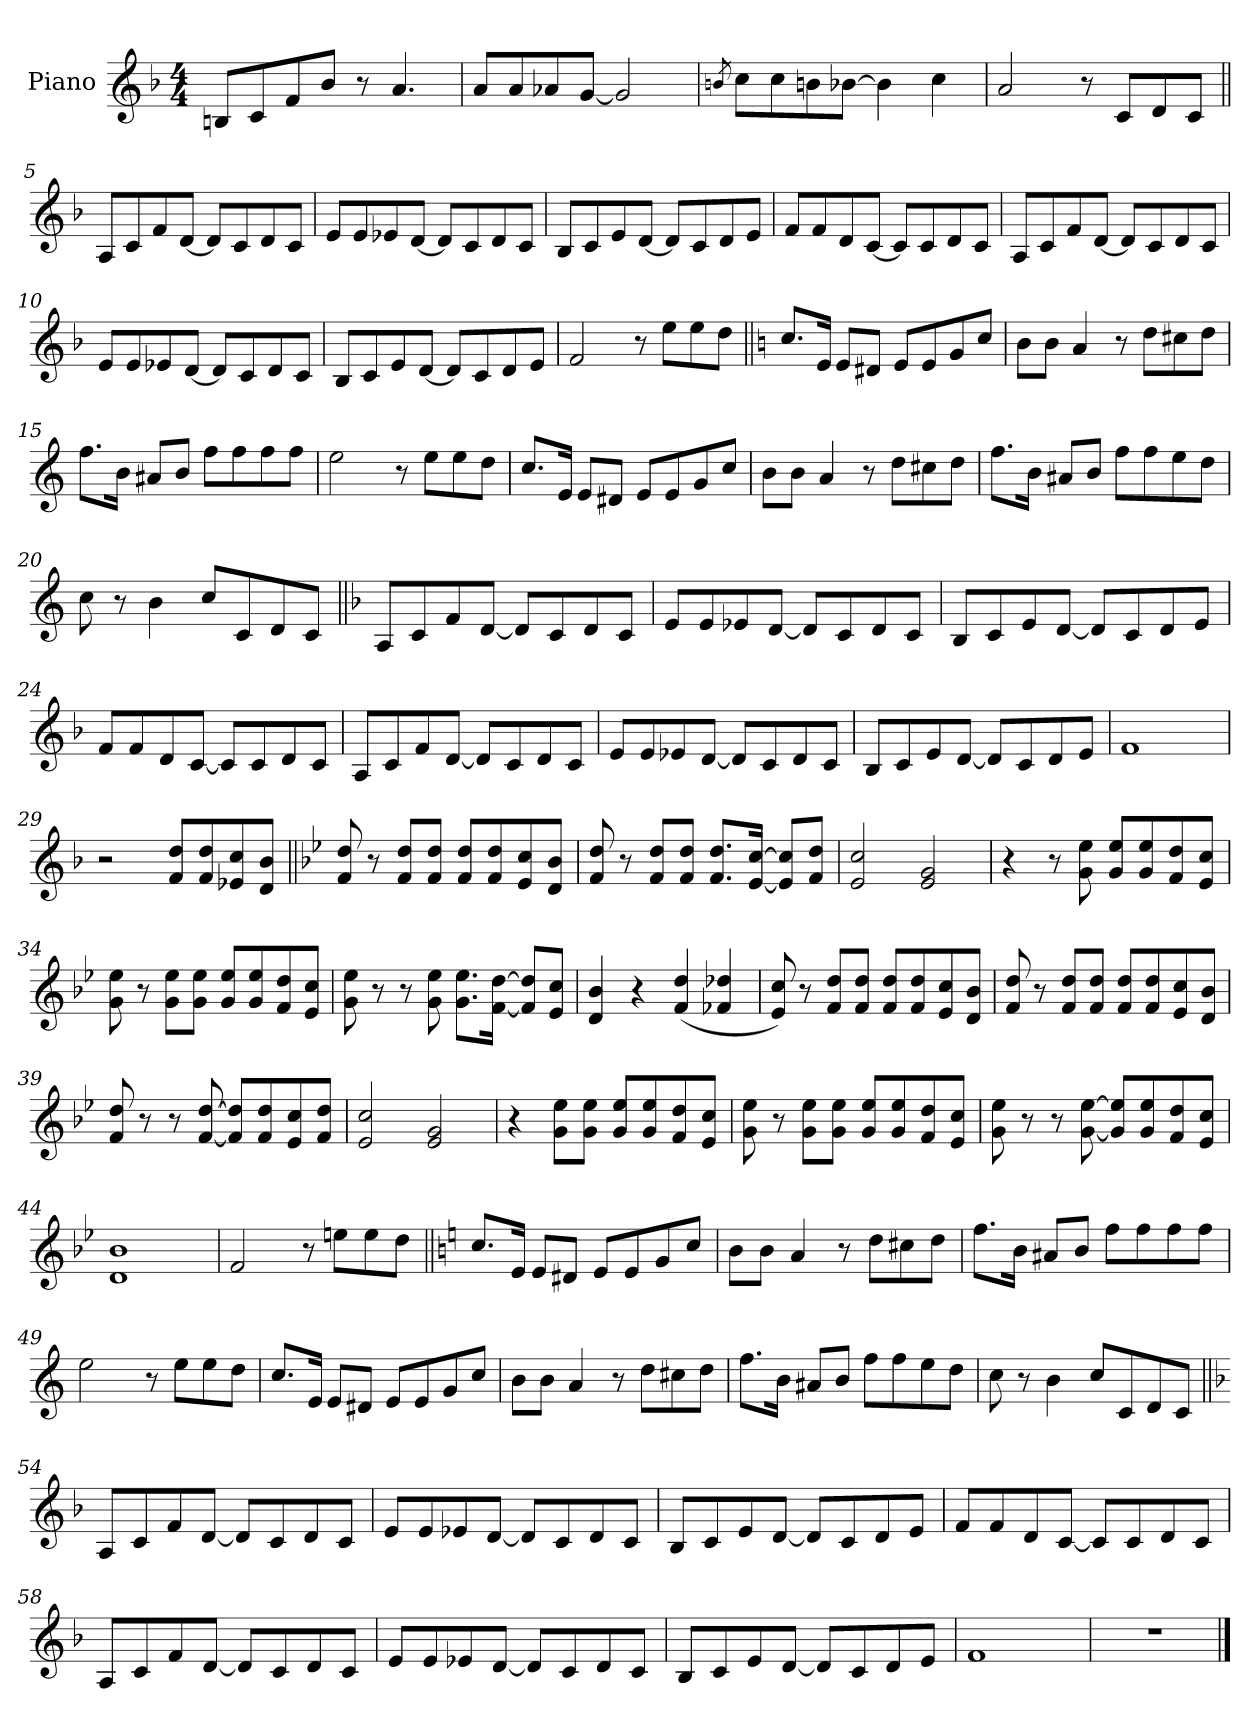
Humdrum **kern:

**kern
*part1
*staff1
*I"Piano
*I'Pno.
*clefG2
*k[b-]
*M4/4
*MM136
=1
8Bn!L
8c!
8f!
8b-!J
8r
4.a!
=2
8a!L
8a!
8a-X!
[8g!J
2g!]
=3
8qbn
8cc!L
8cc!
8b!
[8b-X!J
4b-!]
4cc!
=4
2a!
8r
8cL
8d
8cJ
=5||
8AL
8c
8f
[8dJ
8dL]
8c
8d
8cJ
=6
8eL
8e
8e-X
[8dJ
8dL]
8c
8d
8cJ
=7
8B-L
8c
8e
[8dJ
8dL]
8c
8d
8eJ
=8
8fL
8f
8d
[8cJ
8cL]
8c
8d
8cJ
=9
8AL
8c
8f
[8dJ
8dL]
8c
8d
8cJ
=10
8eL
8e
8e-X
[8dJ
8dL]
8c
8d
8cJ
=11
8B-L
8c
8e
[8dJ
8dL]
8c
8d
8eJ
=12
2f
8r
8eeL
8ee
8ddJ
=13||
*k[]
8.ccL
16eJk
8eL
8d#XJ
8eL
8e
8g
8ccJ
=14
8bL
8bJ
4a
8r
8ddL
8cc#X
8ddJ
=15
8.ffL
16bJk
8a#XL
8bJ
8ffL
8ff
8ff
8ffJ
=16
2ee
8r
8eeL
8ee
8ddJ
=17
8.ccL
16eJk
8eL
8d#XJ
8eL
8e
8g
8ccJ
=18
8bL
8bJ
4a
8r
8ddL
8cc#X
8ddJ
=19
8.ffL
16bJk
8a#XL
8bJ
8ffL
8ff
8ee
8ddJ
=20
8cc
8r
4b
8ccL
8c
8d
8cJ
=21||
*k[b-]
8AL
8c
8f
[8dJ
8dL]
8c
8d
8cJ
=22
8eL
8e
8e-X
[8dJ
8dL]
8c
8d
8cJ
=23
8B-L
8c
8e
[8dJ
8dL]
8c
8d
8eJ
=24
8fL
8f
8d
[8cJ
8cL]
8c
8d
8cJ
=25
8AL
8c
8f
[8dJ
8dL]
8c
8d
8cJ
=26
8eL
8e
8e-X
[8dJ
8dL]
8c
8d
8cJ
=27
8B-L
8c
8e
[8dJ
8dL]
8c
8d
8eJ
=28
1f
=29
2r
8f 8ddL
8f 8dd
8e-X 8cc
8d 8b-J
=30||
*k[b-e-]
8f 8dd
8r
8f 8ddL
8f 8ddJ
8f 8ddL
8f 8dd
8e- 8cc
8d 8b-J
=31
8f 8dd
8r
8f 8ddL
8f 8ddJ
8.f 8.ddL
[16e- [16ccJk
8e-] 8cc]L
8f 8ddJ
=32
2e- 2cc
2e- 2g
=33
4r
8r
8g 8ee-
8g 8ee-L
8g 8ee-
8f 8dd
8e- 8ccJ
=34
8g 8ee-
8r
8g 8ee-L
8g 8ee-J
8g 8ee-L
8g 8ee-
8f 8dd
8e- 8ccJ
=35
8g 8ee-
8r
8r
8g 8ee-
8.g 8.ee-L
[16f [16ddJk
8f] 8dd]L
8e- 8ccJ
=36
4d 4b-
4r
(4f 4dd
4f-X 4dd-X
=37
8e- 8cc)
8r
8f 8ddL
8f 8ddJ
8f 8ddL
8f 8dd
8e- 8cc
8d 8b-J
=38
8f 8dd
8r
8f 8ddL
8f 8ddJ
8f 8ddL
8f 8dd
8e- 8cc
8d 8b-J
=39
8f 8dd
8r
8r
[8f [8dd
8f] 8dd]L
8f 8dd
8e- 8cc
8f 8ddJ
=40
2e- 2cc
2e- 2g
=41
4r
8g 8ee-L
8g 8ee-J
8g 8ee-L
8g 8ee-
8f 8dd
8e- 8ccJ
=42
8g 8ee-
8r
8g 8ee-L
8g 8ee-J
8g 8ee-L
8g 8ee-
8f 8dd
8e- 8ccJ
=43
8g 8ee-
8r
8r
[8g [8ee-
8g] 8ee-]L
8g 8ee-
8f 8dd
8e- 8ccJ
=44
1d 1b-
=45
2f
8r
8eenL
8ee
8ddJ
=46||
*k[]
8.ccL
16eJk
8eL
8d#XJ
8eL
8e
8g
8ccJ
=47
8bL
8bJ
4a
8r
8ddL
8cc#X
8ddJ
=48
8.ffL
16bJk
8a#XL
8bJ
8ffL
8ff
8ff
8ffJ
=49
2ee
8r
8eeL
8ee
8ddJ
=50
8.ccL
16eJk
8eL
8d#XJ
8eL
8e
8g
8ccJ
=51
8bL
8bJ
4a
8r
8ddL
8cc#X
8ddJ
=52
8.ffL
16bJk
8a#XL
8bJ
8ffL
8ff
8ee
8ddJ
=53
8cc
8r
4b
8ccL
8c
8d
8cJ
=54||
*k[b-]
8AL
8c
8f
[8dJ
8dL]
8c
8d
8cJ
=55
8eL
8e
8e-X
[8dJ
8dL]
8c
8d
8cJ
=56
8B-L
8c
8e
[8dJ
8dL]
8c
8d
8eJ
=57
8fL
8f
8d
[8cJ
8cL]
8c
8d
8cJ
=58
8AL
8c
8f
[8dJ
8dL]
8c
8d
8cJ
=59
8eL
8e
8e-X
[8dJ
8dL]
8c
8d
8cJ
=60
8B-L
8c
8e
[8dJ
8dL]
8c
8d
8eJ
=61
1f
=62
1r
==
*-
